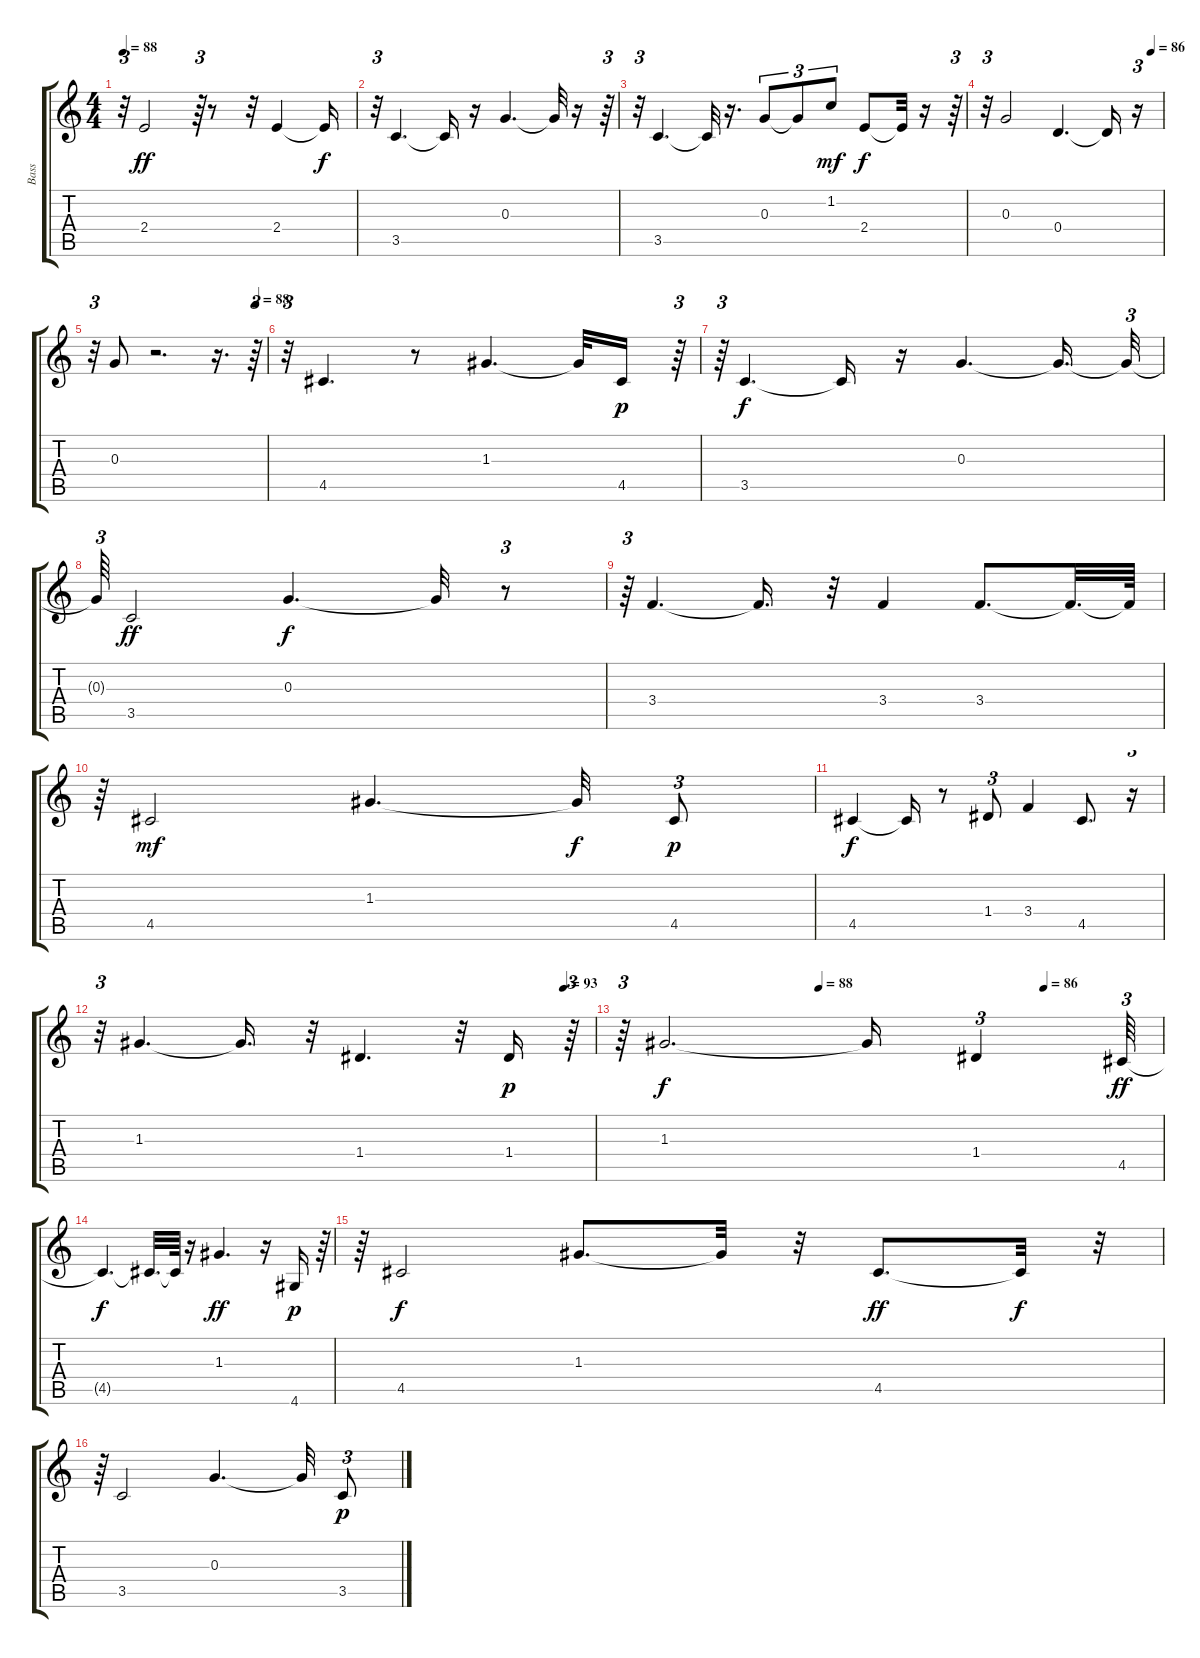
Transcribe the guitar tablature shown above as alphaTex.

\track ("Bass" "Bass") {instrument electricbassfinger}
\staff {score tabs}
\tuning (E4 B3 G3 D3 A2 E2) {hide}
\ts (4 4)
\tempo 88
\clef g2
\ks c
r.32{tu (3 2) dy f} 2.4.2{dy ff} r.64{tu (3 2)} r.8 r.32 2.4.4 2.4{t}.16{dy f} |
r.32{tu (3 2)} 3.5.4{d} 3.5{t}.16 r.16 0.3.4{d} 0.3{t}.32 r.16 r.64{tu (3 2)} |
r.32{tu (3 2)} 3.5.4{d} 3.5{t}.32 r.16{d} 0.3.8{tu (3 2)} 0.3{t}.8{tu (3 2)} 1.2.8{tu (3 2) dy mf} 2.4.8{dy f} 2.4{t}.32 r.16 r.64{tu (3 2)} |
\tempo (86 0.9375)
r.32{tu (3 2)} 0.3.2 0.4.4{d} 0.4{t}.16 r.16{tu (3 2)} |
\tempo (88 0.9375)
r.32{tu (3 2)} 0.3.8 r.2{d} r.16{d} r.64{tu (3 2)} |
r.32{tu (3 2)} 4.5.4{d} r.8 1.3.4{d} 1.3{t}.32 4.5.16{dy p} r.64{tu (3 2)} |
r.64{tu (3 2)} 3.5.4{d dy f} 3.5{t}.16 r.16 0.3.4{d} 0.3{t}.16{d} 0.3{t}.32{tu (3 2)} |
0.3{t}.64{tu (3 2)} 3.5.2{dy ff} 0.3.4{d dy f} 0.3{t}.32 r.8{tu (3 2)} |
r.64{tu (3 2)} 3.4.4{d} 3.4{t}.16{d} r.32 3.4.4 3.4.8{d} 3.4{t}.32{d} 3.4{t}.64 |
r.64{tu (3 2)} 4.5.2{dy mf} 1.3.4{d} 1.3{t}.32{dy f} 4.5.8{tu (3 2) dy p} |
4.5.4{dy f} 4.5{t}.16 r.8 1.4.8{tu (3 2)} 3.4.4 4.5.8{d} r.16{tu (3 2)} |
\tempo (93 0.9375)
r.32{tu (3 2)} 1.3.4{d} 1.3{t}.16{d} r.32 1.4.4{d} r.32 1.4.16{dy p} r.64{tu (3 2)} |
\tempo (88 0.3645833333333333)
\tempo (86 0.78125)
r.64{tu (3 2)} 1.3.2{d dy f} 1.3{t}.16 1.4.4{tu (3 2)} 4.5.64{tu (3 2) dy ff} |
4.5{t}.4{d dy f} 4.5{t}.32{d} 4.5{t}.64 r.16 1.3.4{d dy ff} r.16 4.6.16{dy p} r.64{tu (3 2)} |
r.64{tu (3 2)} 4.5.2{dy f} 1.3.8{d} 1.3{t}.32 r.32 4.5.8{d dy ff} 4.5{t}.32{dy f} r.32{tu (3 2)} |
r.64{tu (3 2)} 3.5.2 0.3.4{d} 0.3{t}.32 3.5.8{tu (3 2) dy p}
